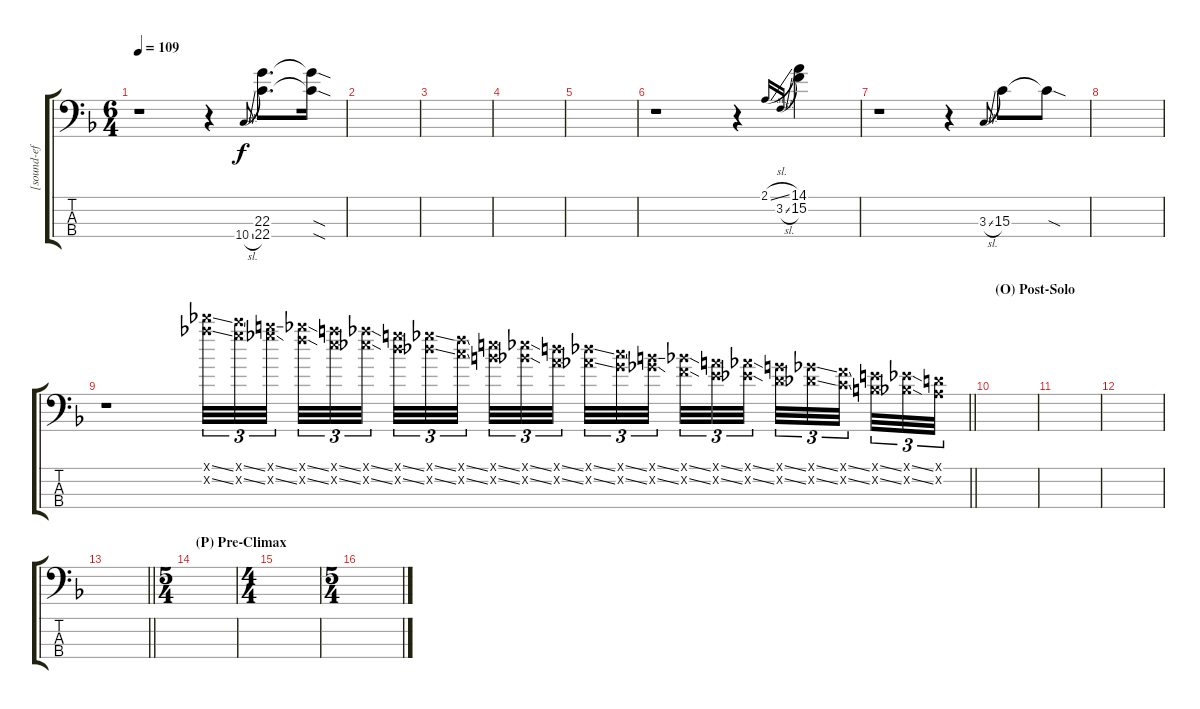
\track (" [sound-effects]" " [sound-ef") {instrument electricbasspick}
\staff {score tabs}
\tuning (G2 D2 A1 D1) {hide}
\ts (6 4)
\tempo 109
\clef f4
\ks dminor
r.1{dy ppp} r.4 10.4{sl}.8{gr onbeat dy f} (22.3 22.4).8{d} (22.3{sod t} 22.4{sod t}).16 |
|
|
|
|
r.1 r.4 2.1{sl}.16{gr onbeat} 3.2{sl}.16{gr onbeat} (14.1 15.2).4 |
r.1 r.4 3.3{sl}.8{gr onbeat} 15.3.8 15.3{sod t}.8 |
|
\barLineRight lightlight
r.1{instrument distortionguitar} (30.1{ss x} 30.2{ss x}).32{tu (3 2)} (29.1{ss x} 29.2{ss x}).32{tu (3 2)} (28.1{ss x} 28.2{ss x}).32{tu (3 2) beam splitsecondary} (27.1{ss x} 27.2{ss x}).32{tu (3 2)} (26.1{ss x} 26.2{ss x}).32{tu (3 2)} (25.1{ss x} 25.2{ss x}).32{tu (3 2) beam splitsecondary} (24.1{ss x} 24.2{ss x}).32{tu (3 2)} (23.1{ss x} 23.2{ss x}).32{tu (3 2)} (22.1{ss x} 22.2{ss x}).32{tu (3 2) beam splitsecondary} (21.1{ss x} 21.2{ss x}).32{tu (3 2)} (20.1{ss x} 20.2{ss x}).32{tu (3 2)} (19.1{ss x} 19.2{ss x}).32{tu (3 2) beam splitsecondary} (18.1{ss x} 18.2{ss x}).32{tu (3 2)} (17.1{ss x} 17.2{ss x}).32{tu (3 2)} (16.1{ss x} 16.2{ss x}).32{tu (3 2) beam splitsecondary} (15.1{ss x} 15.2{ss x}).32{tu (3 2)} (14.1{ss x} 14.2{ss x}).32{tu (3 2)} (13.1{ss x} 13.2{ss x}).32{tu (3 2) beam splitsecondary} (12.1{ss x} 12.2{ss x}).32{tu (3 2)} (11.1{ss x} 11.2{ss x}).32{tu (3 2)} (10.1{ss x} 10.2{ss x}).32{tu (3 2) beam splitsecondary} (9.1{ss x} 9.2{ss x}).32{tu (3 2)} (8.1{ss x} 8.2{ss x}).32{tu (3 2)} (7.1{x} 7.2{x}).32{tu (3 2)} |
\section ("" "(O) Post-Solo")
|
|
|
\barLineRight lightlight
|
\ts (5 4)
\section ("" "(P) Pre-Climax")
|
\ts (4 4)
|
\ts (5 4)
